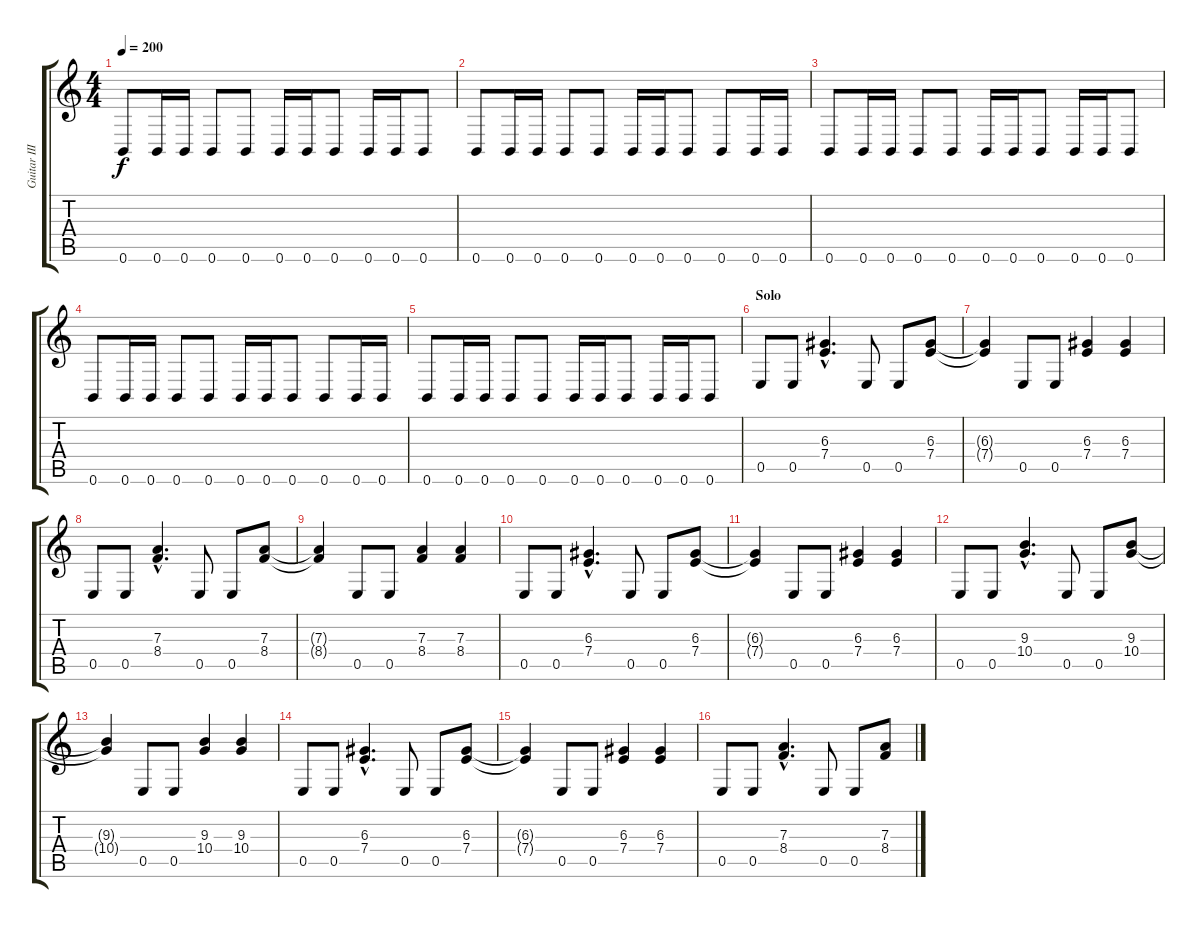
\track ("Guitar III" "Guitar III") {instrument overdrivenguitar}
\staff {score tabs}
\tuning (B3 Gb3 D3 A2 E2 B1) {hide}
\ts (4 4)
\tempo 200
\clef g2
\ks c
0.6.8{dy f} 0.6.16 0.6.16 0.6.8 0.6.8 0.6.16 0.6.16 0.6.8 0.6.16 0.6.16 0.6.8 |
0.6.8 0.6.16 0.6.16 0.6.8 0.6.8 0.6.16 0.6.16 0.6.8 0.6.8 0.6.16 0.6.16 |
0.6.8 0.6.16 0.6.16 0.6.8 0.6.8 0.6.16 0.6.16 0.6.8 0.6.16 0.6.16 0.6.8 |
0.6.8 0.6.16 0.6.16 0.6.8 0.6.8 0.6.16 0.6.16 0.6.8 0.6.8 0.6.16 0.6.16 |
0.6.8 0.6.16 0.6.16 0.6.8 0.6.8 0.6.16 0.6.16 0.6.8 0.6.16 0.6.16 0.6.8 |
\section ("" "Solo")
0.5.8 0.5.8 (6.3{hac} 7.4{hac}).4{d} 0.5.8 0.5.8 (6.3 7.4).8 |
(6.3{t} 7.4{t}).4 0.5.8 0.5.8 (6.3 7.4).4 (6.3 7.4).4 |
0.5.8 0.5.8 (7.3{hac} 8.4{hac}).4{d} 0.5.8 0.5.8 (7.3 8.4).8 |
(7.3{t} 8.4{t}).4 0.5.8 0.5.8 (7.3 8.4).4 (7.3 8.4).4 |
0.5.8 0.5.8 (6.3{hac} 7.4{hac}).4{d} 0.5.8 0.5.8 (6.3 7.4).8 |
(6.3{t} 7.4{t}).4 0.5.8 0.5.8 (6.3 7.4).4 (6.3 7.4).4 |
0.5.8 0.5.8 (9.3{hac} 10.4{hac}).4{d} 0.5.8 0.5.8 (9.3 10.4).8 |
(9.3{t} 10.4{t}).4 0.5.8 0.5.8 (9.3 10.4).4 (9.3 10.4).4 |
0.5.8 0.5.8 (6.3{hac} 7.4{hac}).4{d} 0.5.8 0.5.8 (6.3 7.4).8 |
(6.3{t} 7.4{t}).4 0.5.8 0.5.8 (6.3 7.4).4 (6.3 7.4).4 |
0.5.8 0.5.8 (7.3{hac} 8.4{hac}).4{d} 0.5.8 0.5.8 (7.3 8.4).8
